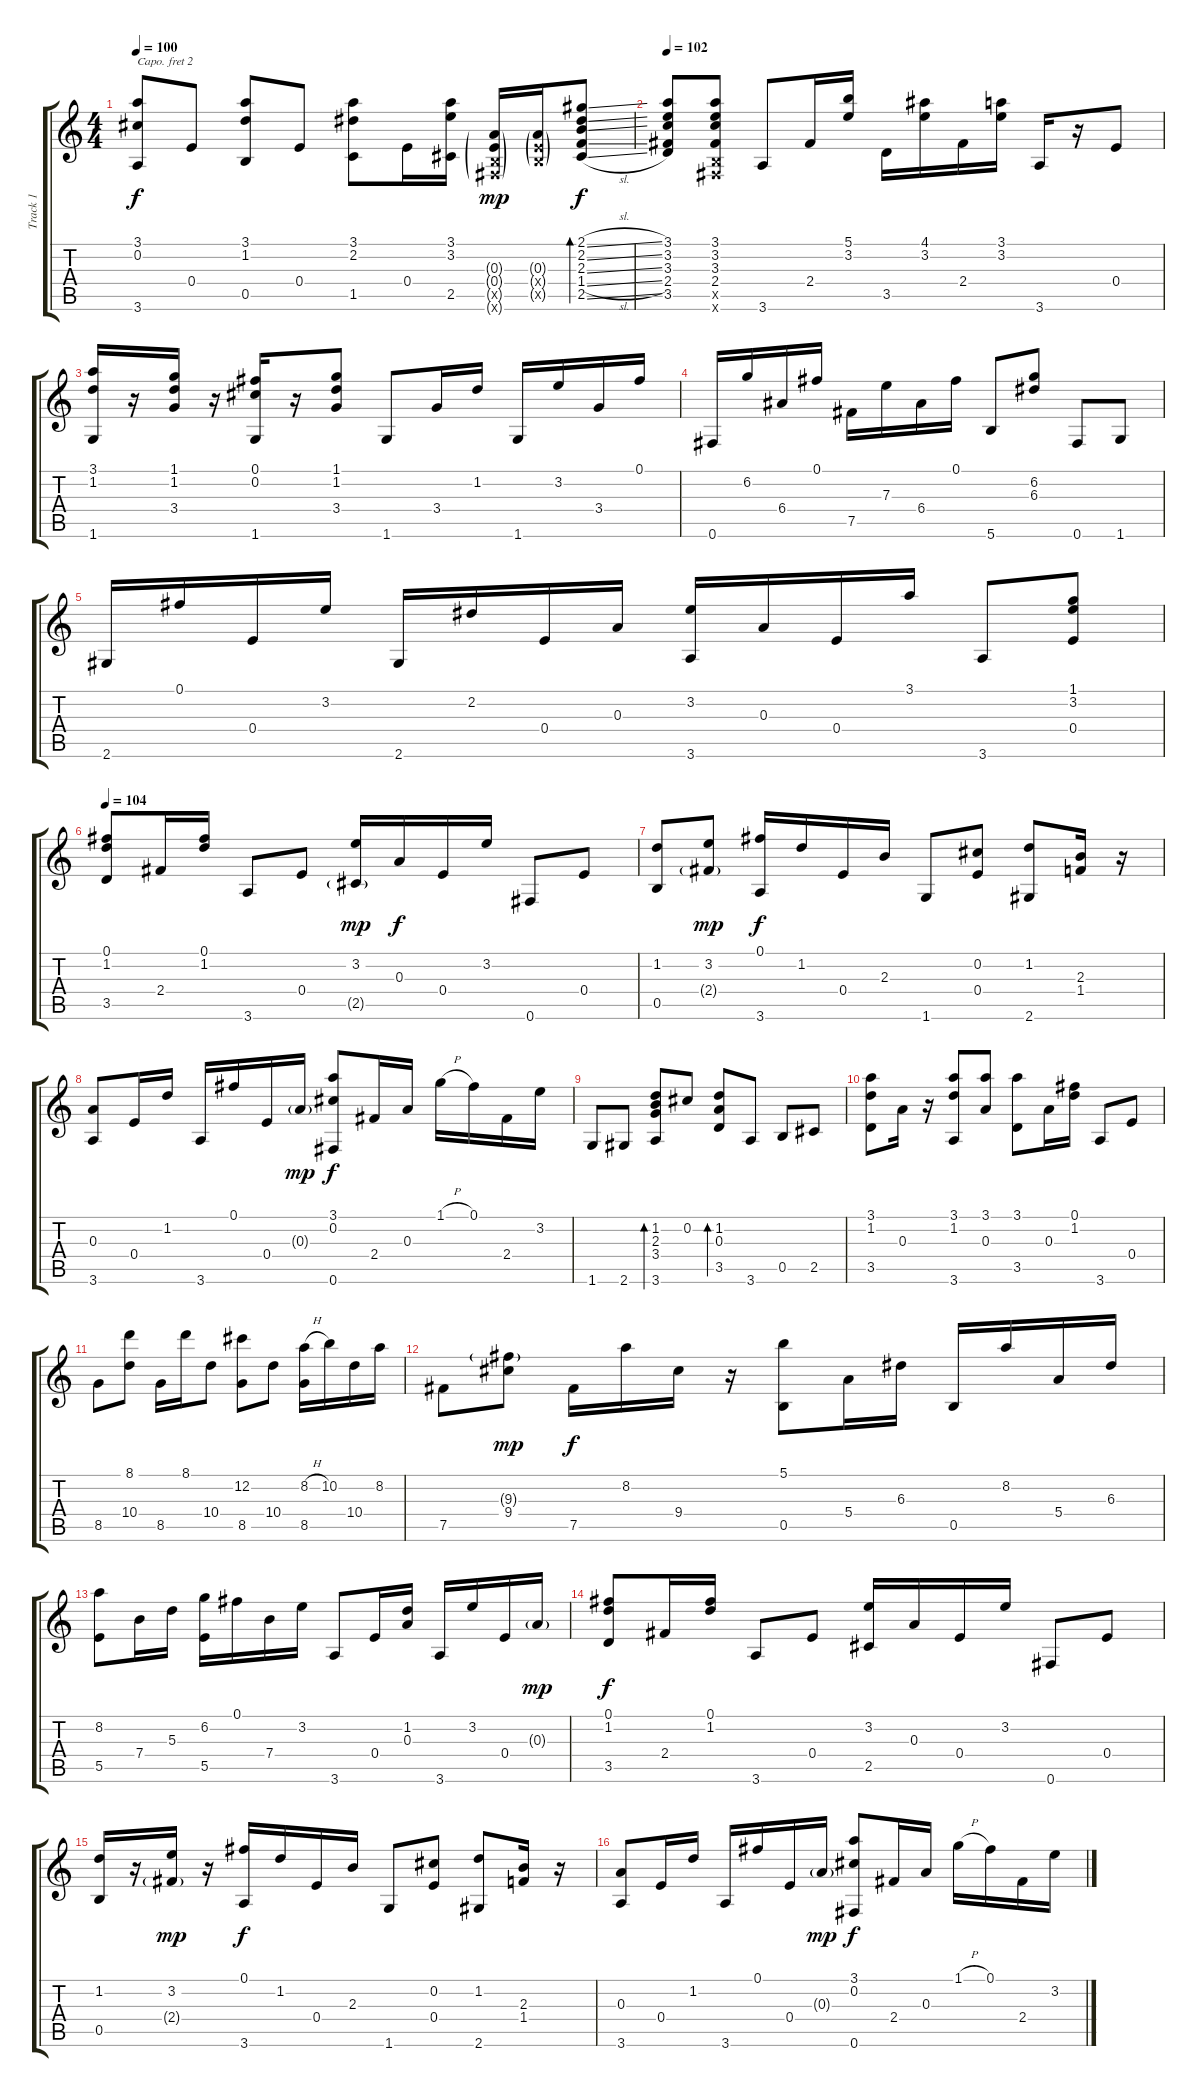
\track ("Track 1" "Track 1") {instrument acousticguitarsteel}
\staff {score tabs}
\capo 2
\tuning (E4 B3 G3 D3 A2 E2) {hide}
\ts (4 4)
\tempo 100
\clef g2
\ks c
(3.1 0.2 3.6).8{dy f} 0.4.8 (3.1 1.2 0.5).8 0.4.8 (3.1 2.2 1.5).8 0.4.16 (3.1 3.2 2.5).16 (0.3{g} 0.4{g} 0.5{g x} 0.6{g x}).16{dy mp} (0.3{g} 0.4{g x} 0.5{g x}).16 (2.1{sl} 2.2{sl} 2.3{sl} 1.4{sl} 2.5{sl}).8{bd 120 dy f} |
\tempo 102
(3.1 3.2 3.3 2.4 3.5).8 (3.1 3.2 3.3 2.4 0.5{x} 0.6{x}).8 3.6.8 2.4.16 (5.1 3.2).16 3.5.16 (4.1 3.2).16 2.4.16 (3.1 3.2).16 3.6.16 r.16 0.4.8 |
(3.1 1.2 1.6).16 r.16 (1.1 1.2 3.4).16 r.16 (0.1 0.2 1.6).16 r.16 (1.1 1.2 3.4).8 1.6.8 3.4.16 1.2.16 1.6.16 3.2.16 3.4.16 0.1.16 |
0.6.16 6.2.16 6.4.16 0.1.16 7.5.16 7.3.16 6.4.16 0.1.16 5.6.8 (6.2 6.3).8 0.6.8 1.6.8 |
2.6.16 0.1.16 0.4.16 3.2.16 2.6.16 2.2.16 0.4.16 0.3.16 (3.2 3.6).16 0.3.16 0.4.16 3.1.16 3.6.8 (1.1 3.2 0.4).8 |
\tempo 104
(0.1 1.2 3.5).8 2.4.16 (0.1 1.2).16 3.6.8 0.4.8 (3.2 2.5{g}).16{dy mp} 0.3.16{dy f} 0.4.16 3.2.16 0.6.8 0.4.8 |
(1.2 0.5).8 (3.2 2.4{g}).8{dy mp} (0.1 3.6).16{dy f} 1.2.16 0.4.16 2.3.16 1.6.8 (0.2 0.4).8 (1.2 2.6).8 (2.3 1.4).16 r.16 |
(0.3 3.6).8 0.4.16 1.2.16 3.6.16 0.1.16 0.4.16 0.3{g}.16{dy mp} (3.1 0.2 0.6).8{dy f} 2.4.16 0.3.16 1.1{h}.16 0.1.16 2.4.16 3.2.16 |
1.6.8 2.6.8 (1.2 2.3 3.4 3.6).8{bd 120} 0.2.8 (1.2 0.3 3.5).8{bd 120} 3.6.8 0.5.8 2.5.8 |
(3.1 1.2 3.5).8 0.3.16 r.16 (3.1 1.2 3.6).8 (3.1 0.3).8 (3.1 3.5).8 0.3.16 (0.1 1.2).16 3.6.8 0.4.8 |
8.5.8 (8.1 10.4).8 8.5.16 8.1.16 10.4.8 (12.2 8.5).8 10.4.8 (8.2{h} 8.5).16 10.2.16 10.4.16 8.2.16 |
7.5.8 (9.3{g} 9.4).8{dy mp} 7.5.16{dy f} 8.2.16 9.4.16 r.16 (5.1 0.5).8 5.4.16 6.3.16 0.5.16 8.2.16 5.4.16 6.3.16 |
(8.2 5.5).8 7.4.16 5.3.16 (6.2 5.5).16 0.1.16 7.4.16 3.2.16 3.6.8 0.4.16 (1.2 0.3).16 3.6.16 3.2.16 0.4.16 0.3{g}.16{dy mp} |
(0.1 1.2 3.5).8{dy f} 2.4.16 (0.1 1.2).16 3.6.8 0.4.8 (3.2 2.5).16 0.3.16 0.4.16 3.2.16 0.6.8 0.4.8 |
(1.2 0.5).16 r.16 (3.2 2.4{g}).16{dy mp} r.16 (0.1 3.6).16{dy f} 1.2.16 0.4.16 2.3.16 1.6.8 (0.2 0.4).8 (1.2 2.6).8 (2.3 1.4).16 r.16 |
(0.3 3.6).8 0.4.16 1.2.16 3.6.16 0.1.16 0.4.16 0.3{g}.16{dy mp} (3.1 0.2 0.6).8{dy f} 2.4.16 0.3.16 1.1{h}.16 0.1.16 2.4.16 3.2.16
